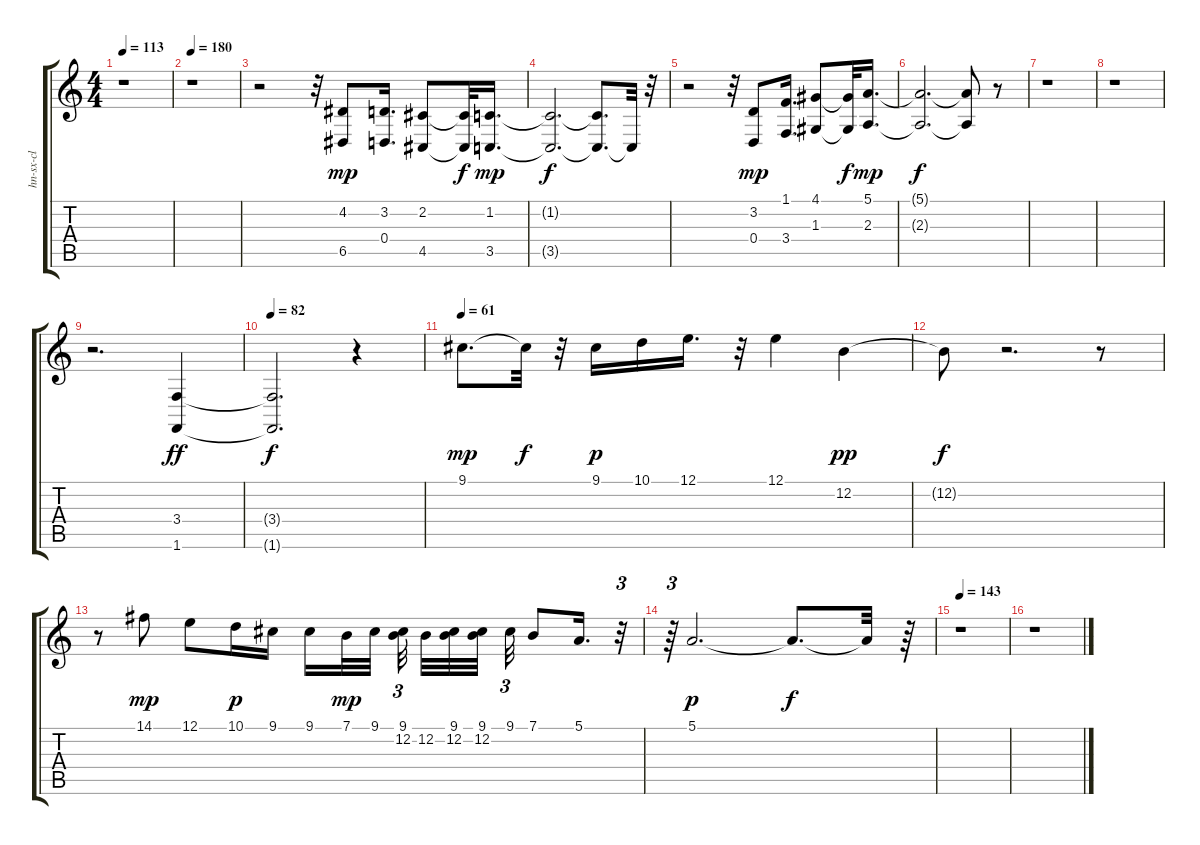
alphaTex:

\track ("hn-sx-cl" "hn-sx-cl") {instrument fx4atmosphere}
\staff {score tabs}
\tuning (E4 B3 G3 D3 A2 E2) {hide}
\ts (4 4)
\tempo 113
\clef g2
\ks c
r.1{dy f} |
\tempo 180
r.1 |
r.2 r.32 (4.2 6.5).8{dy mp volume 16 instrument altosax} (3.2 0.4).16{d} (2.2 4.5).8 (2.2{t} 4.5{t}).32{dy f} (1.2 3.5).16{d dy mp} |
(1.2{t} 3.5{t}).2{d dy f} (1.2{t} 3.5{t}).8{d} 3.5{t}.32 r.32 |
r.2 r.32 (3.2 0.4).8{dy mp volume 15} (1.1 3.4).16{d} (4.1 1.3).8 (4.1{t} 1.3{t}).32{dy f} (5.1 2.3).16{d dy mp} |
(5.1{t} 2.3{t}).2{d dy f} (5.1{t} 2.3{t}).8 r.8 |
r.1 |
r.1 |
r.2{d} (3.4 1.6).4{dy ff} |
\tempo 82
(3.4{t} 1.6{t}).2{d dy f} r.4 |
\tempo 61
9.1.8{d dy mp volume 14 balance 14 instrument englishhorn} 9.1{t}.32{dy f} r.32 9.1.16{dy p} 10.1.16 12.1.16{d} r.32 12.1.4 12.2.4{dy pp} |
12.2{t}.8{dy f} r.2{d} r.8 |
r.8 14.1.8{dy mp} 12.1.8 10.1.16{dy p} 9.1.16 9.1.16 7.1.32{dy mp} 9.1.32{beam splitsecondary} (9.1 12.2).32{tu (3 2) beam splitsecondary} 12.2.32 (9.1 12.2).32 (9.1 12.2).32{beam splitsecondary} 9.1.32{tu (3 2)} 7.1.8 5.1.16{d} r.32{tu (3 2)} |
r.64{tu (3 2)} 5.1.2{d dy p} 5.1{t}.8{d dy f} 5.1{t}.32 r.64 |
\tempo 143
r.1 |
r.1
